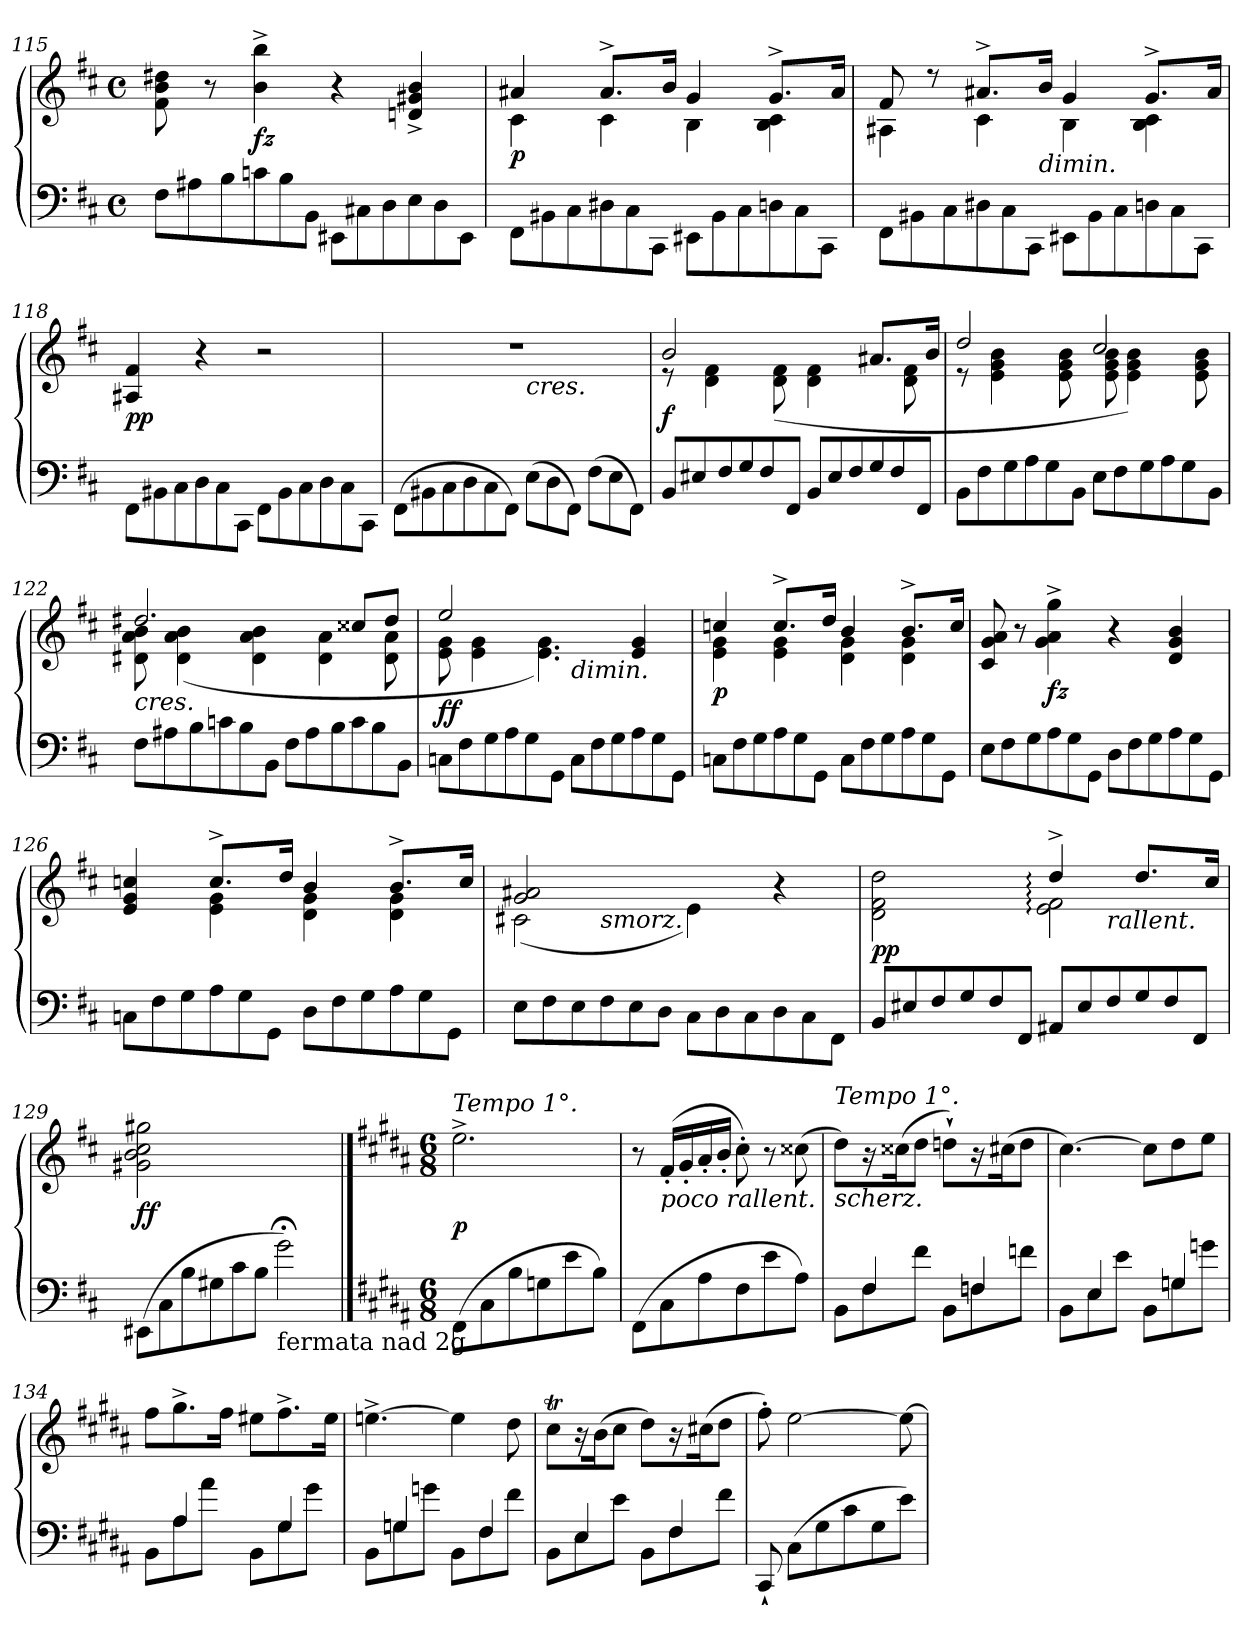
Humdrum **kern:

**kern	**kern	**dynam
*part1	*part1	*part1
*staff2	*staff1	*staff1/2
*clefF4	*clefG2	*
*k[f#c#]	*k[f#c#]	*
*M2/2	*M2/2	*
*met(c)	*met(c)	*
*Xtuplet	*	*
=115	=115	=115
12F#L	8f#\ 8b\ 8dd#X\	.
12A#X	.	.
.	8r	.
12B	.	.
12cn	4b^> 4bb^>	fz
12B	.	.
12BBJ	.	.
12EE#X\L	4r	.
12C#X	.	.
12D	.	.
12E	4dn^> 4g#X^> 4b^>	.
12D	.	.
12EE#J	.	.
=116	=116	=116
*	*^	*
12FF#\L	4a#X	4c#	p
12BB#X	.	.	.
12C#	.	.	.
12D#X	8.a#^>L	4c#	.
12C#	.	.	.
12CC#J	.	.	.
.	16bJk	.	.
12EE#X\L	4g	4B	.
12BB#	.	.	.
12C#	.	.	.
12Dn	8.g^>L	4B 4c#	.
12C#	.	.	.
12CC#J	.	.	.
.	16a#Jk	.	.
=117	=117	=117	=117
12FF#\L	8f#	4A#X	.
12BB#X	.	.	.
.	8r	.	.
12C#	.	.	.
12D#X	8.a#X^>L	4c#	.
12C#	.	.	.
12CC#J	.	.	.
!	!LO:TX:b:i:t=dimin.	!	!
.	16bJk	.	.
12EE#X\L	4g	4B	.
12BB#	.	.	.
12C#	.	.	.
12Dn	8.g^>L	4B 4c#	.
12C#	.	.	.
12CC#J	.	.	.
.	16a#Jk	.	.
*	*v	*v	*
=118	=118	=118
12FF#\L	4A#X 4f#	pp
12BB#X	.	.
12C#	.	.
12D	4r	.
12C#	.	.
12CC#J	.	.
12FF#\L	2r	.
12BB#	.	.
12C#	.	.
12D	.	.
12C#	.	.
12CC#J	.	.
=119	=119	=119
*	*^	*
(>12FF#\L	1rdd	2ryy	.
12BB#X	.	.	.
12C#	.	.	.
12D	.	.	.
12C#	.	.	.
12FF#J)	.	.	.
!	!	!LO:TX:b:i:t=cres.	!
(>12E\L	.	2ryy	.
12D	.	.	.
12FF#J)	.	.	.
(>12F#\L	.	.	.
12E	.	.	.
12FF#J)	.	.	.
=120	=120	=120	=120
12BBL	2b	8re	f
12E#X	.	.	.
.	.	4d 4f#	.
12F#	.	.	.
12G	.	.	.
12F#	.	.	.
.	.	(>8d 8f#	.
12FF#J	.	.	.
12BBL	4ryy	4d\ 4f#\	.
12E#	.	.	.
12F#	.	.	.
12G	8.a#XL	8ryy	.
12F#	.	.	.
.	.	8d 8f#	.
12FF#J	.	.	.
.	16bJk	.	.
=121	=121	=121	=121
12BBL	2dd	8re	.
12F#	.	.	.
.	.	4e 4g 4b	.
12G	.	.	.
12A	.	.	.
12G	.	.	.
.	.	8e 8g 8b	.
12BBJ	.	.	.
12EL	2cc#	8e 8g 8b	.
12F#	.	.	.
.	.	4e 4g 4b)	.
12G	.	.	.
12A	.	.	.
12G	.	.	.
.	.	8e 8g 8b	.
12BBJ	.	.	.
=122	=122	=122	=122
!	!LO:TX:b:i:t=cres.	!	!
12F#L	2.dd#X	8d#X 8a 8b	.
12A#X	.	.	.
.	.	(>4d# 4a 4b	.
12B	.	.	.
12cn	.	.	.
12B	.	.	.
.	.	4d# 4a 4b	.
12BBJ	.	.	.
12F#L	.	.	.
12A#	.	.	.
.	.	4d# 4a	.
12B	.	.	.
12c	8cc##XL	.	.
12B	.	.	.
.	8dd#J	8d# 8a	.
12BBJ	.	.	.
=123	=123	=123	=123
12CnL	2ee	8e 8g	ff
12F#	.	.	.
.	.	4e 4g	.
12G	.	.	.
12A	.	.	.
12G	.	.	.
.	.	4.e 4.g)	.
12GGJ	.	.	.
!	!LO:TX:b:i:t=dimin.	!	!
12CL	2raayy	.	.
12F#	.	.	.
12G	.	.	.
12A	.	4e 4g	.
12G	.	.	.
12GGJ	.	.	.
=124	=124	=124	=124
12CnL	4ccn	4e 4g	p
12F#	.	.	.
12G	.	.	.
12A	8.cc^>L	4e 4g	.
12G	.	.	.
12GGJ	.	.	.
.	16ddJk	.	.
12CL	4b	4d 4g	.
12F#	.	.	.
12G	.	.	.
12A	8.b^>L	4d 4g	.
12G	.	.	.
12GGJ	.	.	.
.	16ccJk	.	.
*	*v	*v	*
=125	=125	=125
12EL	8c# 8g 8a	.
12F#	.	.
.	8r	.
12G	.	.
12A	4g^> 4a^> 4gg^>	fz
12G	.	.
12GGJ	.	.
12DL	4r	.
12F#	.	.
12G	.	.
12A	4d 4g 4b	.
12G	.	.
12GGJ	.	.
=126	=126	=126
*	*^	*
12CnL	4e 4g 4ccn	4rAyy	.
12F#	.	.	.
12G	.	.	.
12A	8.cc^>L	4e 4g	.
12G	.	.	.
12GGJ	.	.	.
.	16ddJk	.	.
12DL	4b	4d 4g	.
12F#	.	.	.
12G	.	.	.
12A	8.b^>L	4d 4g	.
12G	.	.	.
12GGJ	.	.	.
.	16ccJk	.	.
=127	=127	=127	=127
*	*	*^	*
12EL	2g 2a#X	(<2c#X	4ryy	.
12F#	.	.	.	.
12E	.	.	.	.
!	!	!	!LO:TX:b:i:t=smorz.	!
12F#	.	.	2.ryy	.
12E	.	.	.	.
12DJ	.	.	.	.
12C#\L	2ryy	4e\)	.	.
12D	.	.	.	.
12C#	.	.	.	.
12D	.	4r	.	.
12C#	.	.	.	.
12FF#J	.	.	.	.
=128	=128	=128	=128	=128
12BBL	2ryy	2d\ 2f#\ 2dd\	3%2ryy	pp
12E#X	.	.	.	.
12F#	.	.	.	.
12G	.	.	.	.
12F#	.	.	.	.
12FF#J	.	.	.	.
12AA#XL	4dd:^>	2e: 2f#:	.	.
12E#	.	.	.	.
!	!	!	!LO:TX:b:i:t=rallent.	!
12F#	.	.	3ryy	.
12G	8.ddL	.	.	.
12F#	.	.	.	.
12FF#J	.	.	.	.
.	16cc#Jk	.	.	.
*	*v	*v	*v	*
=129	=129	=129
(>12EE#XL	2g#X 2b 2cc# 2gg#X	ff
12C#	.	.
12B	.	.
12G#X	.	.
12c#	.	.
12BJ	.	.
!LO:TX:b:t=fermata nad 2g	!	!
2g;<\)	2ryy	.
==130	==130	==130
*k[f#c#g#d#a#]	*k[f#c#g#d#a#]	*
*M6/8	*M6/8	*
!	!LO:TX:a:i:t=Tempo 1°.	!
(>8FF#L	2.ee^>	p
8C#	.	.
8B	.	.
8Gn	.	.
8e	.	.
8BJ)	.	.
=131	=131	=131
(<8FF#L	8r	.
!	!LO:TX:b:i:t=poco rallent.	!
8C#	(<16f#'<LL	.
.	16g#'<	.
8A#	16a#'<	.
.	16b'<JJ	.
8F#	8cc#'>)	.
8e	8r	.
8A#J)	(>8cc##X	.
=132	=132	=132
*^	*	*
!	!	!LO:TX:a:i:t=Tempo 1°.	!
!	!	!LO:TX:b:i:t=scherz.	!
8rgyy	8BBL	8dd#L)	.
4F#	8F#	16r	.
.	.	(>16cc##XK	.
.	8f#J	8dd#J	.
8rgyy	8BBL	8ddn`>L)	.
4Fn	8Fn	16r	.
.	.	(>16cc#XK	.
.	8fnJ	8ddJ	.
=133	=133	=133	=133
8reyy	8BBL	[4.cc#)	.
4E	8E	.	.
.	8eJ	.	.
8reyy	8BBL	8cc#L]	.
4Gn	8Gn	8dd#	.
.	8gnJ	8eeJ	.
=134	=134	=134	=134
8ryy	8BBL	8ff#L	.
4A#	8A#	8.gg#^>	.
.	8a#J	.	.
.	.	16ff#Jk	.
8ryy	8BBL	8ee#XL	.
4G#	8G#	8.ff#^>	.
.	8g#J	.	.
.	.	16ee#Jk	.
=135	=135	=135	=135
8reyy	8BBL	[4.een^>	.
4Gn	8Gn	.	.
.	8gnJ	.	.
8rddyy	8BBL	4ee]	.
4F#	8F#	.	.
.	8f#J	8dd#	.
=136	=136	=136	=136
8reyy	8BBL	8cc#TL	.
4E	8E	16r	.
.	.	(>16bK	.
.	8eJ	8cc#J	.
8rgyy	8BBL	8dd#L)	.
4F#	8F#	16r	.
.	.	(>16cc#XK	.
.	8f#J	8dd#J	.
*v	*v	*	*
=137	=137	=137
8CC#`<	8ff#'>)	.
(>8C#L	[>2ee	.
8G#	.	.
8c#	.	.
8G#	.	.
8eJ)	8ee_	.
=	=	=
*-	*-	*-
